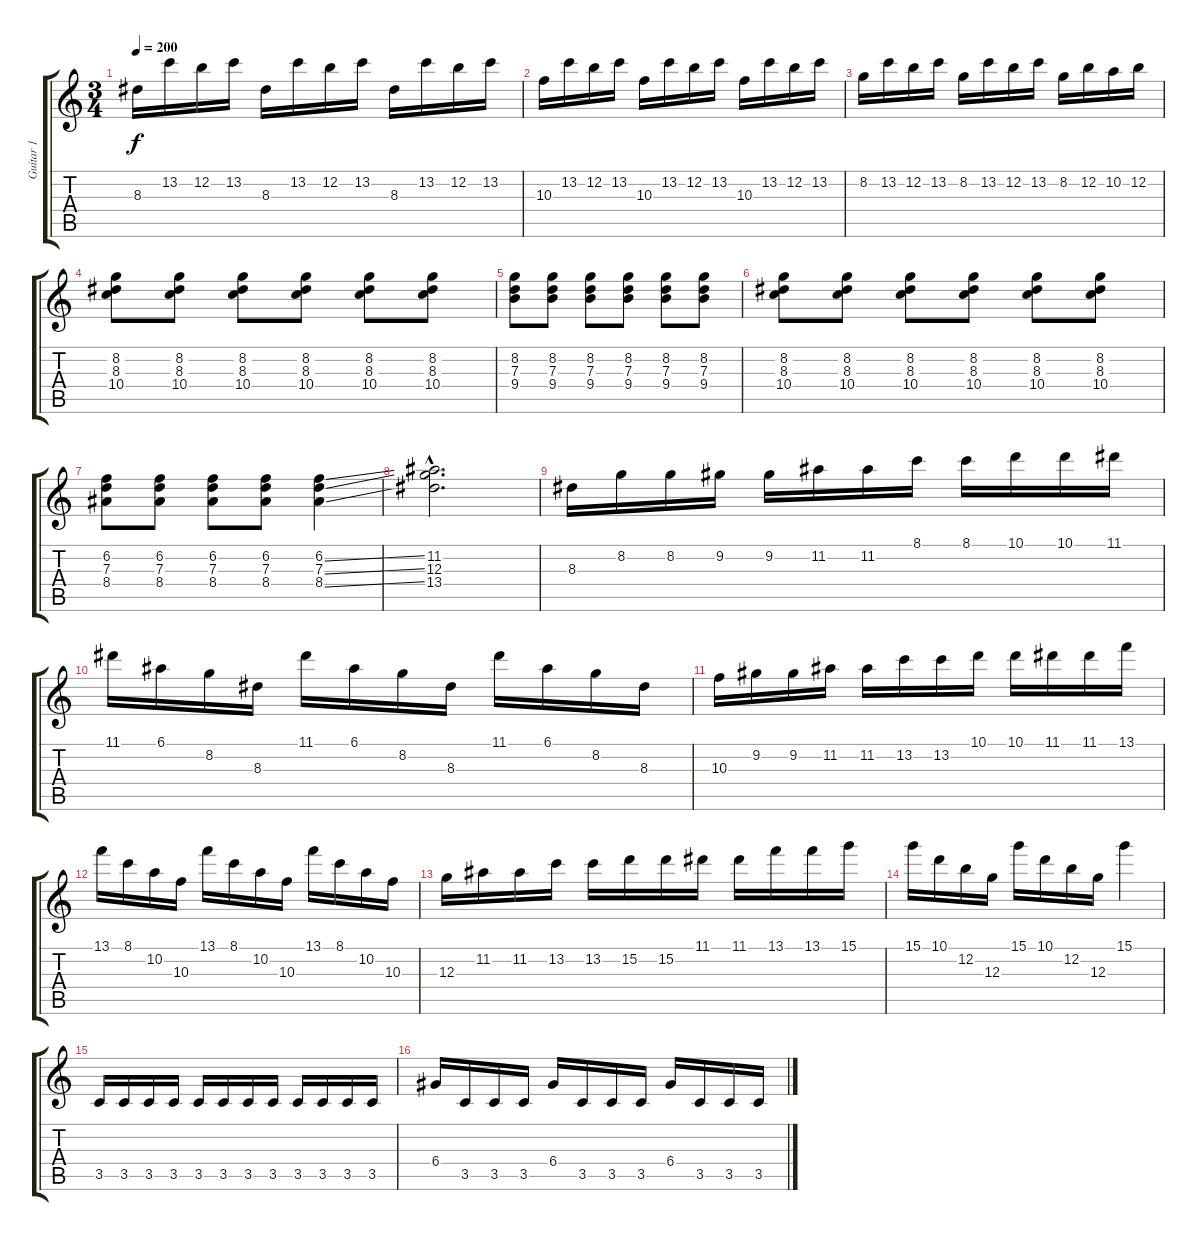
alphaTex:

\track ("Guitar 1" "Guitar 1") {instrument distortionguitar}
\staff {score tabs}
\tuning (E4 B3 G3 D3 A2 E2) {hide}
\ts (3 4)
\tempo 200
\clef g2
\ks c
8.3.16{dy f} 13.2.16 12.2.16 13.2.16 8.3.16 13.2.16 12.2.16 13.2.16 8.3.16 13.2.16 12.2.16 13.2.16 |
10.3.16 13.2.16 12.2.16 13.2.16 10.3.16 13.2.16 12.2.16 13.2.16 10.3.16 13.2.16 12.2.16 13.2.16 |
8.2.16 13.2.16 12.2.16 13.2.16 8.2.16 13.2.16 12.2.16 13.2.16 8.2.16 12.2.16 10.2.16 12.2.16 |
(8.2 8.3 10.4).8{volume 16} (8.2 8.3 10.4).8 (8.2 8.3 10.4).8 (8.2 8.3 10.4).8 (8.2 8.3 10.4).8 (8.2 8.3 10.4).8 |
(8.2 7.3 9.4).8 (8.2 7.3 9.4).8 (8.2 7.3 9.4).8 (8.2 7.3 9.4).8 (8.2 7.3 9.4).8 (8.2 7.3 9.4).8 |
(8.2 8.3 10.4).8 (8.2 8.3 10.4).8 (8.2 8.3 10.4).8 (8.2 8.3 10.4).8 (8.2 8.3 10.4).8 (8.2 8.3 10.4).8 |
(6.2 7.3 8.4).8 (6.2 7.3 8.4).8 (6.2 7.3 8.4).8 (6.2 7.3 8.4).8 (6.2{ss} 7.3{ss} 8.4{ss}).4 |
(11.2{hac} 12.3{hac} 13.4{hac}).2{d} |
8.3.16 8.2.16 8.2.16 9.2.16 9.2.16 11.2.16 11.2.16 8.1.16 8.1.16 10.1.16 10.1.16 11.1.16 |
11.1.16 6.1.16 8.2.16 8.3.16 11.1.16 6.1.16 8.2.16 8.3.16 11.1.16 6.1.16 8.2.16 8.3.16 |
10.3.16 9.2.16 9.2.16 11.2.16 11.2.16 13.2.16 13.2.16 10.1.16 10.1.16 11.1.16 11.1.16 13.1.16 |
13.1.16 8.1.16 10.2.16 10.3.16 13.1.16 8.1.16 10.2.16 10.3.16 13.1.16 8.1.16 10.2.16 10.3.16 |
12.3.16 11.2.16 11.2.16 13.2.16 13.2.16 15.2.16 15.2.16 11.1.16 11.1.16 13.1.16 13.1.16 15.1.16 |
15.1.16 10.1.16 12.2.16 12.3.16 15.1.16 10.1.16 12.2.16 12.3.16 15.1.4 |
3.5.16 3.5.16 3.5.16 3.5.16 3.5.16 3.5.16 3.5.16 3.5.16 3.5.16 3.5.16 3.5.16 3.5.16 |
6.4.16 3.5.16 3.5.16 3.5.16 6.4.16 3.5.16 3.5.16 3.5.16 6.4.16 3.5.16 3.5.16 3.5.16
